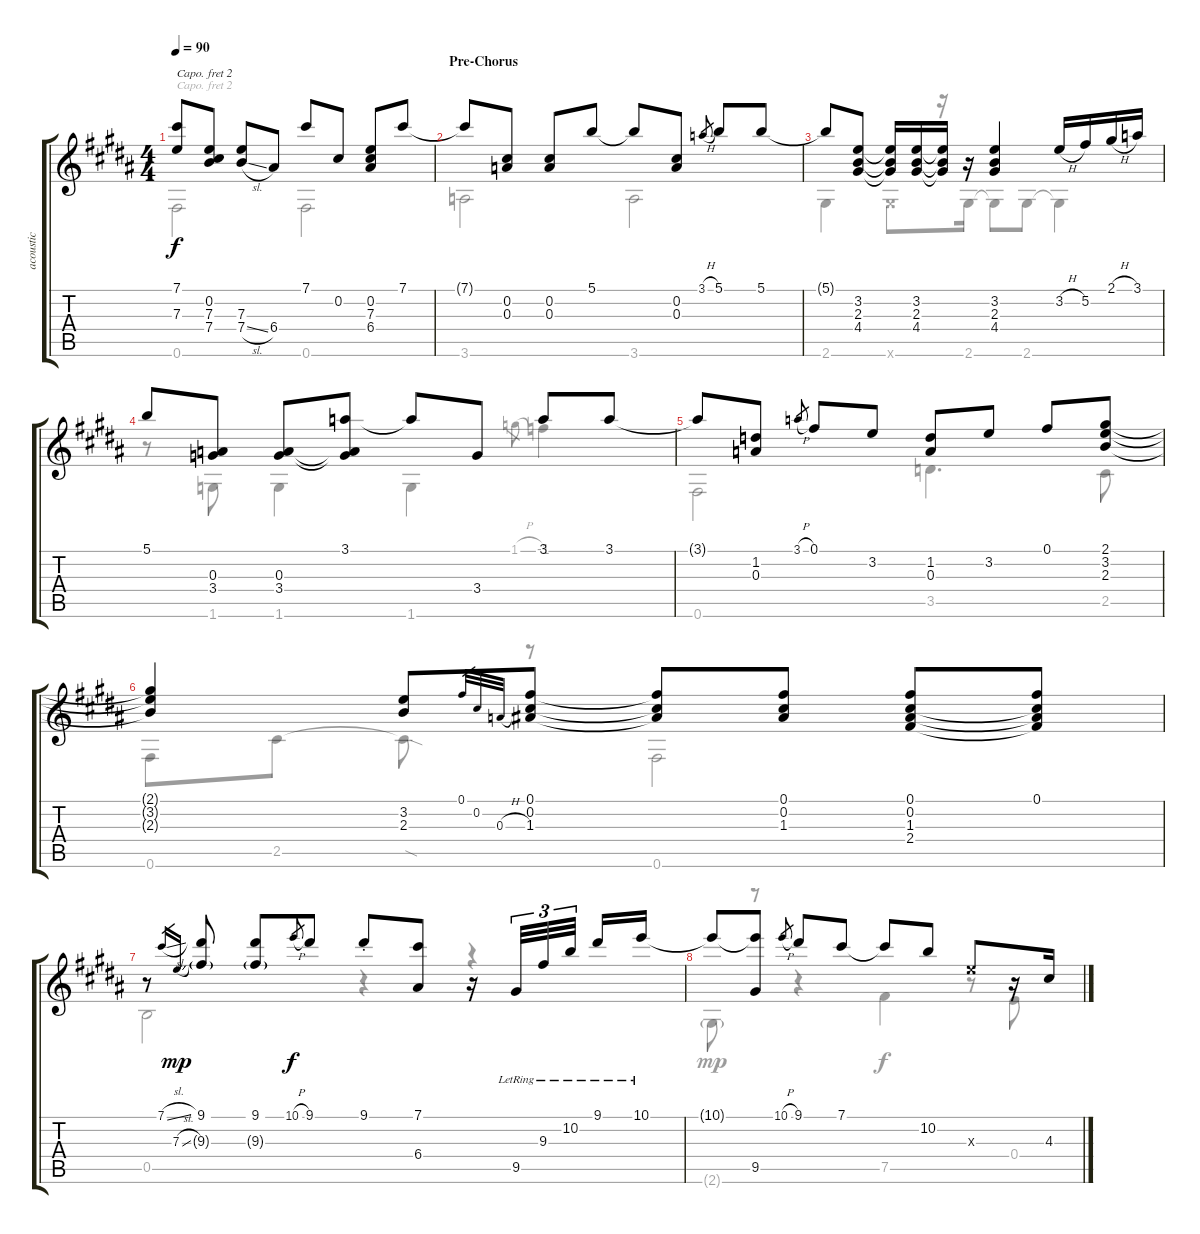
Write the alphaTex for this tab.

\track ("acoustic" "acoustic") {instrument acousticguitarnylon}
\staff {score tabs}
\capo 2
\tuning (E4 B3 G3 D3 A2 E2) {hide}
\voice
\ts (4 4)
\tempo 90
\clef g2
\ks b
(7.1{t} 7.3{t}).8{dy f} (0.2 7.3 7.4).8 (7.3 7.4{sl}).8 6.4.8 7.1.8 0.2.8 (0.2 7.3 6.4).8 7.1.8 |
\section ("" "Pre-Chorus")
\ks g#minor
7.1{t}.8 (0.2 0.3).8 (0.2 0.3).8 5.1.8 5.1{t}.8 (0.2 0.3).8 3.1{h}.8{gr} 5.1.8 5.1.8 |
5.1{t}.8 (3.2 2.3 4.4).8 (3.2{t} 2.3{t} 4.4{t}).16 (3.2 2.3 4.4).16 (3.2{t} 2.3{t} 4.4{t}).16 r.16 (3.2 2.3 4.4).4 3.2{h}.16 5.2.16 2.1{h}.16 3.1.16 |
\ks b
5.1.8 (0.3 3.4).8 (0.3 3.4).8 (3.1 0.3{t} 3.4{t}).8 3.1{t}.8 3.4.8 3.1.8 3.1.8 |
\ks g#minor
3.1{t}.8 (1.2 0.3).8 3.1{h}.8{gr} 0.1.8 3.2.8 (1.2 0.3).8 3.2.8 0.1.8 (2.1 3.2 2.3).8 |
(2.1{t} 3.2{t} 2.3{t}).4 (3.2 2.3).8 0.1.32{gr} 0.2.32{gr} 0.3{h}.32{gr} (0.1 0.2 1.3).8 (0.1{t} 0.2{t} 1.3{t}).8 (0.1 0.2 1.3).8 (0.1 0.2 1.3 2.4).8 (0.1 0.2{t} 1.3{t} 2.4{t}).8 |
\ks b
r.8 7.1{sl}.16{gr} 7.3{sl}.16{gr dy mp} (9.1 9.3{g}).8 (9.1 9.3{g}).8 10.1{h}.8{gr dy f} 9.1.8 9.1{st}.8 (7.1 6.4).8 r.16 9.5{lr}.32{tu (3 2)} 9.3{lr}.32{tu (3 2)} 10.2{lr}.32{tu (3 2) beam splitsecondary} 9.1{lr}.16 10.1{lr}.16 |
\ks g#minor
10.1{t}.8 (10.1{t} 9.5).8 10.1{h}.8{gr} 9.1.8 7.1.8 7.1{t}.8 10.2.8 7.3{x}.8 r.16 4.3.16
\voice
\clef g2
\ottava regular
\simile none
\ks b
0.6.2{dy f} 0.6.2 |
\ks g#minor
3.6.2 3.6.2 |
2.6.4 2.6{x}.8 r.16 2.6.16 2.6{t}.8 2.6.8 2.6{t}.4 |
\ks b
r.8 1.6.8 1.6.4 1.6.4 1.1{h}.8{gr} -1.1.4 |
\ks g#minor
0.6.2 3.5.4{d} 2.5.8 |
0.6.8 2.5.8 2.5{sod t}.8 r.8 0.6.2 |
\ks b
0.5.2 r.4 r.4 |
\ks g#minor
2.6{g}.8{dy mp} r.8 r.4 7.5.4{dy f} r.8 0.4.8
